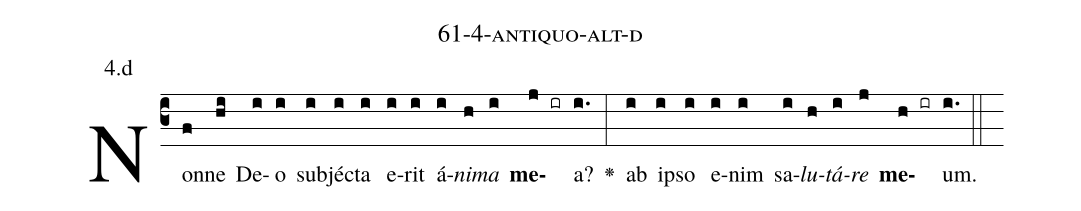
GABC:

name: 61-4-antiquo-alt-d;
annotation: 4.d;
%%
(c3)Non(f)ne(hi) De(i)o(i) sub(i)jéc(i)ta(i) e(i)rit(i) á(i)<i>ni</i>(h)<i>ma</i>(i) <b>me</b>(j ir)a?(i.) <v>\greheightstar</v>(:) ab(i) ip(i)so(i) e(i)nim(i) sa(i)<i>lu</i>(h)<i>tá</i>(i)<i>re</i>(j) <b>me</b>(h ir)um.(i.) (::)


%E(i) u(h) o(i) u(j) a(h) e.(i.) (::)
